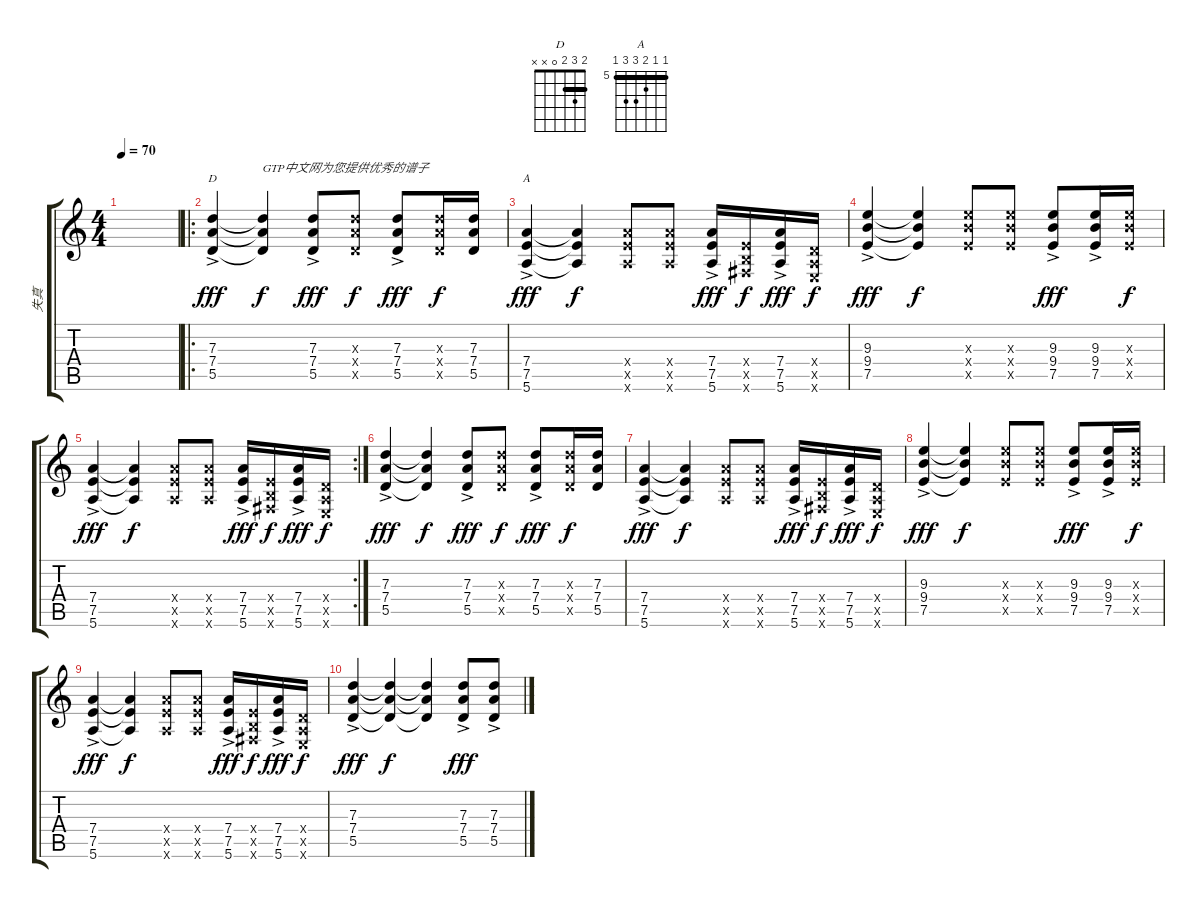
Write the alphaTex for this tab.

\track ("失真" "失真") {instrument distortionguitar}
\staff {score tabs}
\tuning (E4 B3 G3 D3 A2 E2) {hide}
\chord ("D" 2 3 2 0 x x) {barre 2}
\chord ("A" 5 5 6 7 7 5) {firstfret 5 barre 5}
\ts (4 4)
\tempo 70
\clef g2
\ks c
|
\ro
(7.3 7.4 5.5{ac}).4{ch "D" dy fff} (7.3{t} 7.4{t} 5.5{t}).4{txt "GTP中文网为您提供优秀的谱子" dy f} (7.3{ac} 7.4 5.5).8{dy fff} (7.3{x} 7.4{x} 5.5{x}).8{dy f} (7.3{ac} 7.4 5.5).8{dy fff} (7.3{x} 7.4{x} 5.5{x}).16{dy f} (7.3 7.4 5.5).16 |
(7.4 7.5 5.6{ac}).4{ch "A" dy fff} (7.4{t} 7.5{t} 5.6{t}).4{dy f} (7.4{x} 7.5{x} 5.6{x}).8 (7.4{x} 7.5{x} 5.6{x}).8 (7.4{ac} 7.5 5.6).16{dy fff} (2.4{x} 2.5{x} 2.6{x}).16{dy f} (7.4{ac} 7.5 5.6).16{dy fff} (0.4{x} 0.5{x} 0.6{x}).16{dy f} |
(9.3 9.4 7.5{ac}).4{dy fff} (9.3{t} 9.4{t} 7.5{t}).4{dy f} (9.3{x} 9.4{x} 7.5{x}).8 (9.3{x} 9.4{x} 7.5{x}).8 (9.3{ac} 9.4 7.5).8{dy fff} (9.3{ac} 9.4 7.5).16 (9.3{x} 9.4{x} 7.5{x}).16{dy f} |
\rc 2
(7.4 7.5 5.6{ac}).4{dy fff} (7.4{t} 7.5{t} 5.6{t}).4{dy f} (7.4{x} 7.5{x} 5.6{x}).8 (7.4{x} 7.5{x} 5.6{x}).8 (7.4{ac} 7.5 5.6).16{dy fff} (2.4{x} 2.5{x} 2.6{x}).16{dy f} (7.4{ac} 7.5 5.6).16{dy fff} (0.4{x} 0.5{x} 0.6{x}).16{dy f} |
(7.3 7.4 5.5{ac}).4{dy fff} (7.3{t} 7.4{t} 5.5{t}).4{dy f} (7.3{ac} 7.4 5.5).8{dy fff} (7.3{x} 7.4{x} 5.5{x}).8{dy f} (7.3{ac} 7.4 5.5).8{dy fff} (7.3{x} 7.4{x} 5.5{x}).16{dy f} (7.3 7.4 5.5).16 |
(7.4 7.5 5.6{ac}).4{dy fff} (7.4{t} 7.5{t} 5.6{t}).4{dy f} (7.4{x} 7.5{x} 5.6{x}).8 (7.4{x} 7.5{x} 5.6{x}).8 (7.4{ac} 7.5 5.6).16{dy fff} (2.4{x} 2.5{x} 2.6{x}).16{dy f} (7.4{ac} 7.5 5.6).16{dy fff} (0.4{x} 0.5{x} 0.6{x}).16{dy f} |
(9.3 9.4 7.5{ac}).4{dy fff} (9.3{t} 9.4{t} 7.5{t}).4{dy f} (9.3{x} 9.4{x} 7.5{x}).8 (9.3{x} 9.4{x} 7.5{x}).8 (9.3{ac} 9.4 7.5).8{dy fff} (9.3{ac} 9.4 7.5).16 (9.3{x} 9.4{x} 7.5{x}).16{dy f} |
(7.4 7.5 5.6{ac}).4{dy fff} (7.4{t} 7.5{t} 5.6{t}).4{dy f} (7.4{x} 7.5{x} 5.6{x}).8 (7.4{x} 7.5{x} 5.6{x}).8 (7.4{ac} 7.5 5.6).16{dy fff} (2.4{x} 2.5{x} 2.6{x}).16{dy f} (7.4{ac} 7.5 5.6).16{dy fff} (0.4{x} 0.5{x} 0.6{x}).16{dy f} |
(7.3{ac} 7.4 5.5).4{dy fff} (7.3{t} 7.4{t} 5.5{t}).4{dy f} (7.3{t} 7.4{t} 5.5{t}).4 (7.3{ac} 7.4 5.5).8{dy fff} (7.3{ac} 7.4 5.5).8
